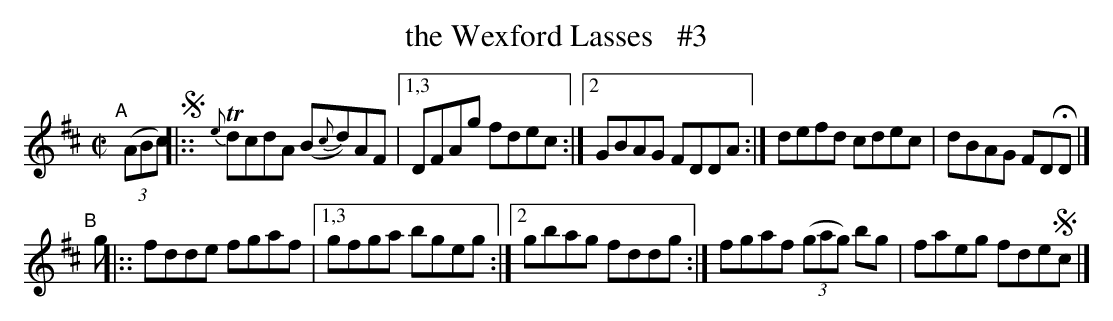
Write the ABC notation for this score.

X:1
T: the Wexford Lasses   #3
M: C|
L: 1/8
K: D
"^A"[|] (3(ABc) !segno!|:: {e}TdcdA (B{c}d)AF |[1,3 DFAg fdec :|[2 GBAG FDDA :| defd cdec | dBAG FDHD |]
"^B"[|] g |:: fdde fgaf |[1,3 gfga bgeg :|[2 gbag fddg :| fgaf (3(gag) bg | faeg fde!segno!c |]
